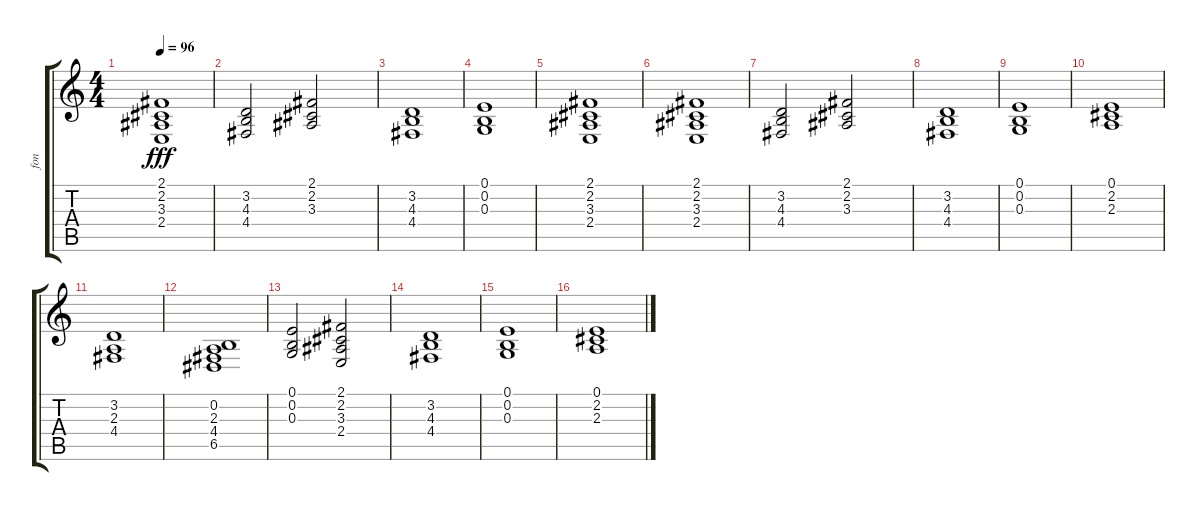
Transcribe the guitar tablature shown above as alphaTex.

\track ("fon" "fon") {instrument pad1newage}
\staff {score tabs}
\tuning (E4 B3 G3 D3 A2 E2) {hide}
\ts (4 4)
\tempo 96
\clef g2
\ks c
(2.1 2.2 3.3 2.4).1{dy fff} |
(3.2 4.3 4.4).2 (2.1 2.2 3.3).2 |
(3.2 4.3 4.4).1 |
(0.1 0.2 0.3).1 |
(2.1 2.2 3.3 2.4).1 |
(2.1 2.2 3.3 2.4).1 |
(3.2 4.3 4.4).2 (2.1 2.2 3.3).2 |
(3.2 4.3 4.4).1 |
(0.1 0.2 0.3).1 |
(0.1 2.2 2.3).1 |
(3.2 2.3 4.4).1 |
(0.2 2.3 4.4 6.5).1 |
(0.1 0.2 0.3).2 (2.1 2.2 3.3 2.4).2 |
(3.2 4.3 4.4).1 |
(0.1 0.2 0.3).1 |
(0.1 2.2 2.3).1
